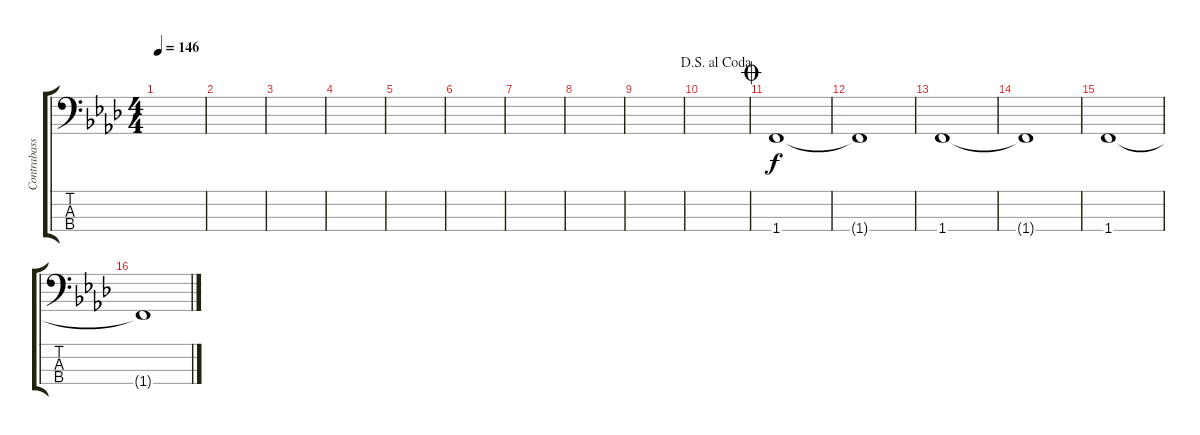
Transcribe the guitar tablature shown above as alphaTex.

\track ("Contrabass" "Contrabass") {instrument contrabass}
\staff {score tabs}
\tuning (G2 D2 A1 E1) {hide}
\ts (4 4)
\tempo 146
\clef f4
\ks fminor
|
|
|
|
|
|
|
|
|
\jump dalsegnoalcoda
|
\jump coda
1.4.1{dy f} |
1.4{t}.1 |
1.4.1 |
1.4{t}.1 |
1.4.1 |
1.4{t}.1
